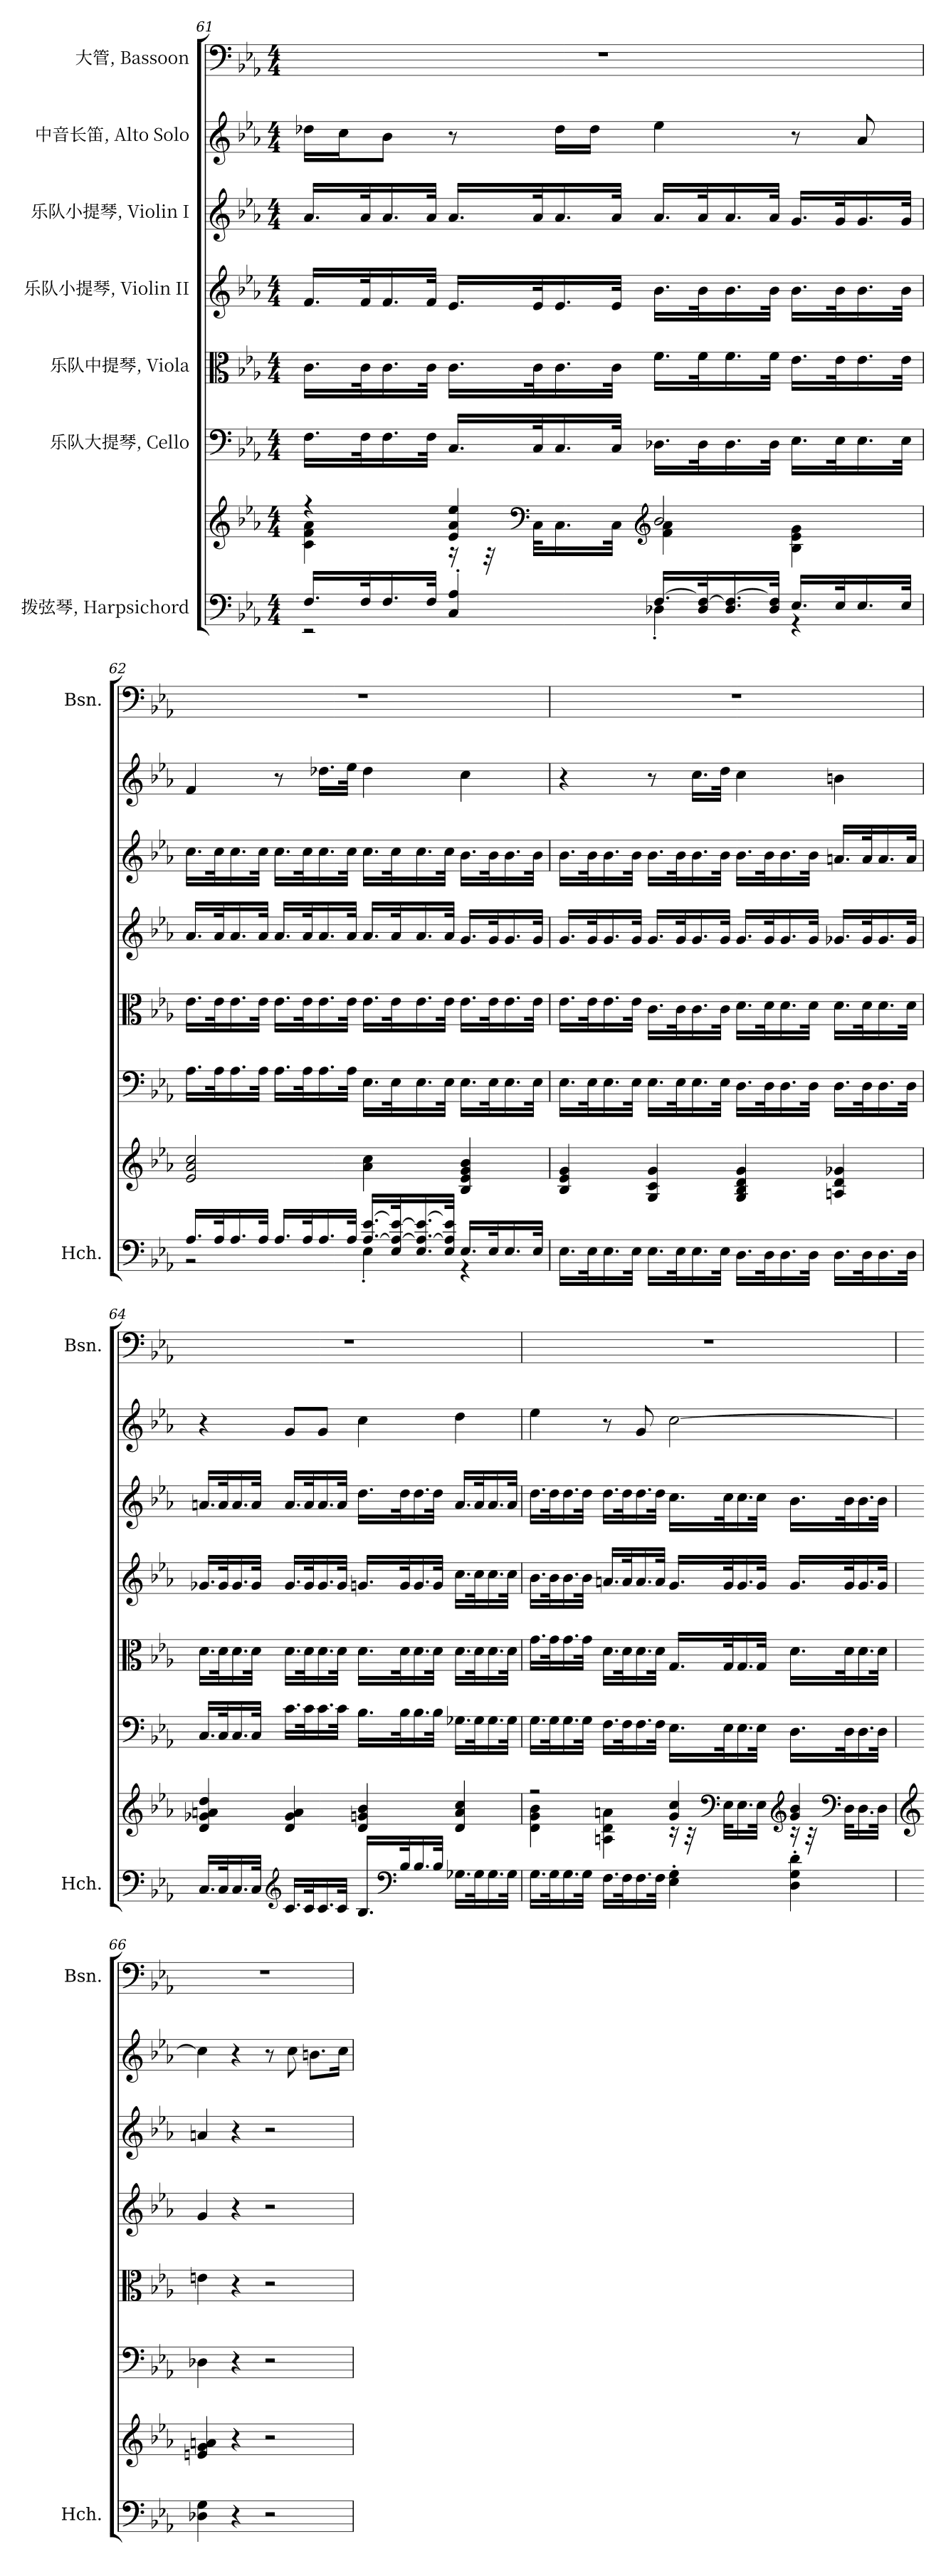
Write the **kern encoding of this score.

**kern	**kern	**kern	**kern	**kern	**kern	**kern	**kern
*part7	*part7	*part6	*part5	*part4	*part3	*part2	*part1
*staff8	*staff7	*staff6	*staff5	*staff4	*staff3	*staff2	*staff1
*I"拨弦琴, Harpsichord	*	*I"乐队大提琴, Cello	*I"乐队中提琴, Viola	*I"乐队小提琴, Violin II	*I"乐队小提琴, Violin I	*I"中音长笛, Alto Solo	*I"大管, Bassoon
*I'Hch.	*	*	*	*	*	*	*I'Bsn.
!!LO:PB:g=z
*clefF4	*clefG2	*clefF4	*clefC3	*clefG2	*clefG2	*clefG2	*clefF4
*	*	*	*	*	*	*ITrd3c5	*
*k[b-e-a-]	*k[b-e-a-]	*k[b-e-a-]	*k[b-e-a-]	*k[b-e-a-]	*k[b-e-a-]	*k[b-e-]	*k[b-e-a-]
*M4/4	*M4/4	*M4/4	*M4/4	*M4/4	*M4/4	*M4/4	*M4/4
=61	=61	=61	=61	=61	=61	=61	=61
*^	*^	*	*	*	*	*	*
16.F/LL	2r	4r	4c\ 4f\ 4a-\	16.F\LL	16.c\LL	16.f/LL	16.a-/LL	16a-X\LL	1r
.	.	.	.	.	.	.	.	16g\J	.
32F/K	.	.	.	32F\K	32c\K	32f/K	32a-/K	.	.
16.F/	.	.	.	16.F\	16.c\	16.f/	16.a-/	8f\J	.
32F/JJk	.	.	.	32F\JJk	32c\JJk	32f/JJk	32a-/JJk	.	.
4C/' 4A-/'	.	4e-/ 4a-/ 4ee-/	16r	16.C/LL	16.c\LL	16.e-/LL	16.a-/LL	8r	.
.	.	.	32r	.	.	.	.	.	.
*	*	*clefF4	*	*	*	*	*	*	*
.	.	.	32C\KLL	32C/K	32c\K	32e-/K	32a-/K	.	.
.	.	.	16.C\	16.C/	16.c\	16.e-/	16.a-/	16a-\LL	.
.	.	.	.	.	.	.	.	16a-\JJ	.
.	.	.	32C\JJk	32C/JJk	32c\JJk	32e-/JJk	32a-/JJk	.	.
*	*	*clefG2	*	*	*	*	*	*	*
[16.F/LL	4D-X'\	2b-/	4f\ 4a-\	16.D-X\LL	16.f\LL	16.b-\LL	16.a-/LL	4b-\	.
32D-/ 32F/_K	.	.	.	32D-\K	32f\K	32b-\K	32a-/K	.	.
16.D-/ 16.F/_	.	.	.	16.D-\	16.f\	16.b-\	16.a-/	.	.
32D-/ 32F/]JJk	.	.	.	32D-\JJk	32f\JJk	32b-\JJk	32a-/JJk	.	.
16.E-/LL	4r	.	4B-\ 4e-\ 4g\	16.E-\LL	16.e-\LL	16.b-\LL	16.g/LL	8r	.
32E-/K	.	.	.	32E-\K	32e-\K	32b-\K	32g/K	.	.
16.E-/	.	.	.	16.E-\	16.e-\	16.b-\	16.g/	8e-/	.
32E-/JJk	.	.	.	32E-\JJk	32e-\JJk	32b-\JJk	32g/JJk	.	.
*	*	*v	*v	*	*	*	*	*	*
!!LO:PB:g=z
=62	=62	=62	=62	=62	=62	=62	=62	=62
16.A-/LL	2r	2e-/ 2a-/ 2cc/	16.A-\LL	16.e-\LL	16.a-/LL	16.cc\LL	4c/	1r
32A-/K	.	.	32A-\K	32e-\K	32a-/K	32cc\K	.	.
16.A-/	.	.	16.A-\	16.e-\	16.a-/	16.cc\	.	.
32A-/JJk	.	.	32A-\JJk	32e-\JJk	32a-/JJk	32cc\JJk	.	.
16.A-/LL	.	.	16.A-\LL	16.e-\LL	16.a-/LL	16.cc\LL	8r	.
32A-/K	.	.	32A-\K	32e-\K	32a-/K	32cc\K	.	.
16.A-/	.	.	16.A-\	16.e-\	16.a-/	16.cc\	16.a-X\LL	.
32A-/JJk	.	.	32A-\JJk	32e-\JJk	32a-/JJk	32cc\JJk	32b-\JJk	.
[16.A-/ [16.e-/LL	4E-'\	4a-\ 4cc\	16.E-\LL	16.e-\LL	16.a-/LL	16.cc\LL	4a-\	.
32E-/ 32A-/_ 32e-/_K	.	.	32E-\K	32e-\K	32a-/K	32cc\K	.	.
16.E-/ 16.A-/_ 16.e-/_	.	.	16.E-\	16.e-\	16.a-/	16.cc\	.	.
32E-/ 32A-/] 32e-/]JJk	.	.	32E-\JJk	32e-\JJk	32a-/JJk	32cc\JJk	.	.
16.E-/LL	4r	4B-/ 4e-/ 4g/ 4b-/	16.E-\LL	16.e-\LL	16.g/LL	16.b-\LL	4g\	.
32E-/K	.	.	32E-\K	32e-\K	32g/K	32b-\K	.	.
16.E-/	.	.	16.E-\	16.e-\	16.g/	16.b-\	.	.
32E-/JJk	.	.	32E-\JJk	32e-\JJk	32g/JJk	32b-\JJk	.	.
*v	*v	*	*	*	*	*	*	*
=63	=63	=63	=63	=63	=63	=63	=63
16.E-\LL	4B-/ 4e-/ 4g/	16.E-\LL	16.e-\LL	16.g/LL	16.b-\LL	4r	1r
32E-\K	.	32E-\K	32e-\K	32g/K	32b-\K	.	.
16.E-\	.	16.E-\	16.e-\	16.g/	16.b-\	.	.
32E-\JJk	.	32E-\JJk	32e-\JJk	32g/JJk	32b-\JJk	.	.
16.E-\LL	4G/ 4c/ 4g/	16.E-\LL	16.c\LL	16.g/LL	16.b-\LL	8r	.
32E-\K	.	32E-\K	32c\K	32g/K	32b-\K	.	.
16.E-\	.	16.E-\	16.c\	16.g/	16.b-\	16.g\LL	.
32E-\JJk	.	32E-\JJk	32c\JJk	32g/JJk	32b-\JJk	32a\JJk	.
16.D\LL	4G/ 4B-/ 4d/ 4g/	16.D\LL	16.d\LL	16.g/LL	16.b-\LL	4g\	.
32D\K	.	32D\K	32d\K	32g/K	32b-\K	.	.
16.D\	.	16.D\	16.d\	16.g/	16.b-\	.	.
32D\JJk	.	32D\JJk	32d\JJk	32g/JJk	32b-\JJk	.	.
16.D\LL	4An/ 4d/ 4g-X/	16.D\LL	16.d\LL	16.g-X/LL	16.an/LL	4f#X\	.
32D\K	.	32D\K	32d\K	32g-/K	32a/K	.	.
16.D\	.	16.D\	16.d\	16.g-/	16.a/	.	.
32D\JJk	.	32D\JJk	32d\JJk	32g-/JJk	32a/JJk	.	.
!!LO:PB:g=z
=64	=64	=64	=64	=64	=64	=64	=64
16.C/LL	4d/ 4g-X/ 4an/ 4dd/	16.C/LL	16.d\LL	16.g-X/LL	16.an/LL	4r	1r
32C/K	.	32C/K	32d\K	32g-/K	32a/K	.	.
16.C/	.	16.C/	16.d\	16.g-/	16.a/	.	.
32C/JJk	.	32C/JJk	32d\JJk	32g-/JJk	32a/JJk	.	.
*clefG2	*	*	*	*	*	*	*
16.c/LL	4d/ 4g-/ 4a/	16.c\LL	16.d\LL	16.g-/LL	16.a/LL	8d/L	.
32c/K	.	32c\K	32d\K	32g-/K	32a/K	.	.
16.c/	.	16.c\	16.d\	16.g-/	16.a/	8d/J	.
32c/JJk	.	32c\JJk	32d\JJk	32g-/JJk	32a/JJk	.	.
16.B-/LL	4d/ 4gn/ 4b-/	16.B-\LL	16.d\LL	16.gn/LL	16.dd\LL	4g\	.
*clefF4	*	*	*	*	*	*	*
32B-/K	.	32B-\K	32d\K	32g/K	32dd\K	.	.
16.B-/	.	16.B-\	16.d\	16.g/	16.dd\	.	.
32B-/JJk	.	32B-\JJk	32d\JJk	32g/JJk	32dd\JJk	.	.
16.G-X\LL	4d/ 4a/ 4cc/	16.G-X\LL	16.d\LL	16.cc\LL	16.a/LL	4a\	.
32G-\K	.	32G-\K	32d\K	32cc\K	32a/K	.	.
16.G-\	.	16.G-\	16.d\	16.cc\	16.a/	.	.
32G-\JJk	.	32G-\JJk	32d\JJk	32cc\JJk	32a/JJk	.	.
!!LO:PB:g=z
=65	=65	=65	=65	=65	=65	=65	=65
*	*^	*	*	*	*	*	*
16.G\LL	2r	4d\ 4g\ 4b-\	16.G\LL	16.g\LL	16.b-\LL	16.dd\LL	4b-\	1r
32G\K	.	.	32G\K	32g\K	32b-\K	32dd\K	.	.
16.G\	.	.	16.G\	16.g\	16.b-\	16.dd\	.	.
32G\JJk	.	.	32G\JJk	32g\JJk	32b-\JJk	32dd\JJk	.	.
16.F\LL	.	4An\ 4d\ 4an\	16.F\LL	16.d\LL	16.an/LL	16.dd\LL	8r	.
32F\K	.	.	32F\K	32d\K	32a/K	32dd\K	.	.
16.F\	.	.	16.F\	16.d\	16.a/	16.dd\	8d/	.
32F\JJk	.	.	32F\JJk	32d\JJk	32a/JJk	32dd\JJk	.	.
4E-\' 4G\'	4g/ 4cc/	16r	16.E-\LL	16.G/LL	16.g/LL	16.cc\LL	[2g\	.
.	.	32r	.	.	.	.	.	.
*	*clefF4	*	*	*	*	*	*	*
.	.	32E-\KLL	32E-\K	32G/K	32g/K	32cc\K	.	.
.	.	16.E-\	16.E-\	16.G/	16.g/	16.cc\	.	.
.	.	32E-\JJk	32E-\JJk	32G/JJk	32g/JJk	32cc\JJk	.	.
*	*clefG2	*	*	*	*	*	*	*
4D\' 4G\' 4d\'	4g/ 4b-/	16r	16.D\LL	16.d\LL	16.g/LL	16.b-\LL	.	.
.	.	32r	.	.	.	.	.	.
*	*clefF4	*	*	*	*	*	*	*
.	.	32D\KLL	32D\K	32d\K	32g/K	32b-\K	.	.
.	.	16.D\	16.D\	16.d\	16.g/	16.b-\	.	.
.	.	32D\JJk	32D\JJk	32d\JJk	32g/JJk	32b-\JJk	.	.
*	*v	*v	*	*	*	*	*	*
=66	=66	=66	=66	=66	=66	=66	=66
*	*clefG2	*	*	*	*	*	*
4D-X\ 4G\	4en/ 4g/ 4an/	4D-X\	4en\	4g/	4an/	4g\]	1r
4r	4r	4r	4r	4r	4r	4r	.
2r	2r	2r	2r	2r	2r	8r	.
.	.	.	.	.	.	8g\	.
.	.	.	.	.	.	8.f#X\L	.
.	.	.	.	.	.	16g\Jk	.
=	=	=	=	=	=	=	=
*-	*-	*-	*-	*-	*-	*-	*-
